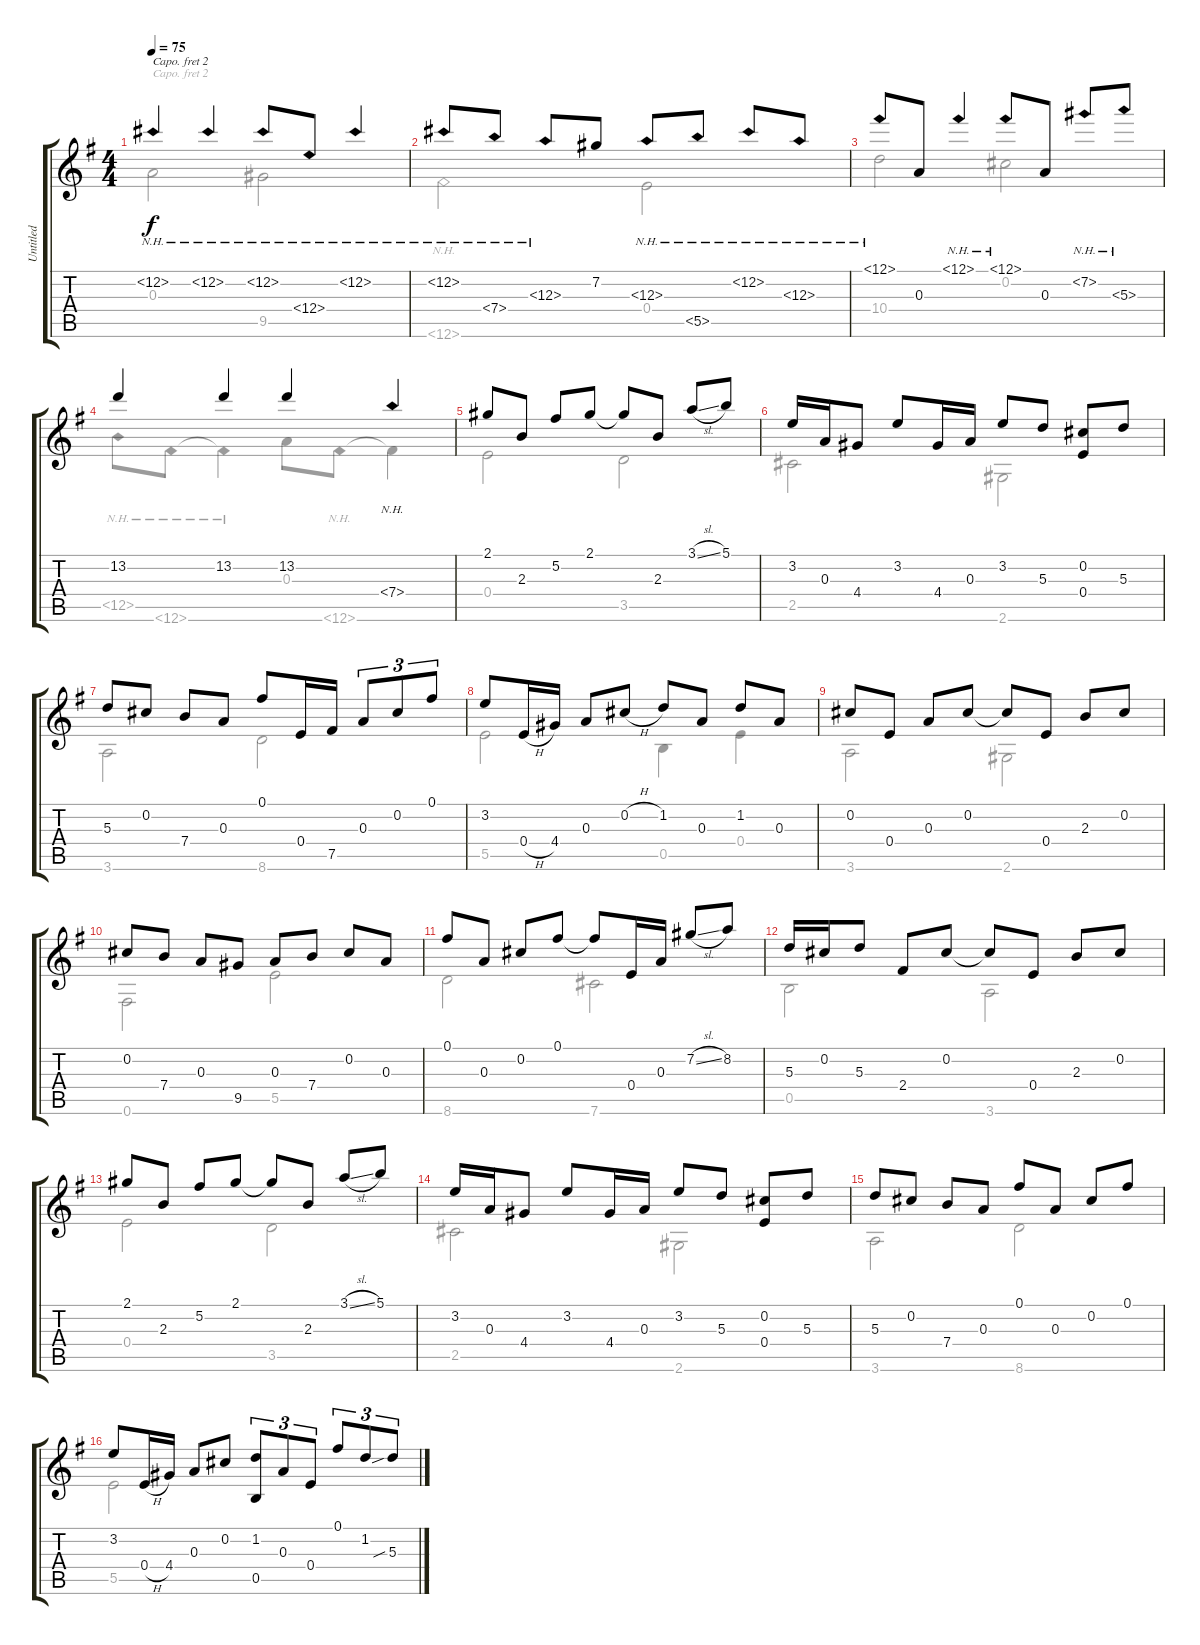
\track ("Untitled" "Untitled") {instrument acousticguitarnylon}
\staff {score tabs}
\capo 2
\tuning (E4 B3 G3 D3 A2 E2) {hide}
\voice
\ts (4 4)
\tempo 75
\clef g2
\ks g
12.2{nh}.4{dy f} 12.2{nh}.4 12.2{nh}.8 12.4{nh}.8 12.2{nh}.4 |
12.2{nh}.8 7.4{nh}.8 12.3{nh}.8 7.2.8 12.3{nh}.8 5.5{nh}.8 12.2{nh}.8 12.3{nh}.8 |
12.1{nh}.8 0.3.8 12.1{nh}.4 12.1{nh}.8 0.3.8 7.2{nh}.8 5.3{nh}.8 |
13.2.4 13.2.4 13.2.4 7.4{nh}.4 |
2.1.8 2.3.8 5.2.8 2.1.8 2.1{t}.8 2.3.8 3.1{sl}.8 5.1.8 |
3.2.16 0.3.16 4.4.8 3.2.8 4.4.16 0.3.16 3.2.8 5.3.8 (0.2 0.4).8 5.3.8 |
5.3.8 0.2.8 7.4.8 0.3.8 0.1.8 0.4.16 7.5.16 0.3.8{tu (3 2)} 0.2.8{tu (3 2)} 0.1.8{tu (3 2)} |
3.2.8 0.4{h}.16 4.4.16 0.3.8 0.2{h}.8 1.2.8 0.3.8 1.2.8 0.3.8 |
0.2.8 0.4.8 0.3.8 0.2.8 0.2{t}.8 0.4.8 2.3.8 0.2.8 |
0.2.8 7.4.8 0.3.8 9.5.8 0.3.8 7.4.8 0.2.8 0.3.8 |
0.1.8 0.3.8 0.2.8 0.1.8 0.1{t}.8 0.4.16 0.3.16 7.2{sl}.8 8.2.8 |
5.3.16 0.2.16 5.3.8 2.4.8 0.2.8 0.2{t}.8 0.4.8 2.3.8 0.2.8 |
2.1.8 2.3.8 5.2.8 2.1.8 2.1{t}.8 2.3.8 3.1{sl}.8 5.1.8 |
3.2.16 0.3.16 4.4.8 3.2.8 4.4.16 0.3.16 3.2.8 5.3.8 (0.2 0.4).8 5.3.8 |
5.3.8 0.2.8 7.4.8 0.3.8 0.1.8 0.3.8 0.2.8 0.1.8 |
3.2.8 0.4{h}.16 4.4.16 0.3.8 0.2.8 (1.2 0.5).8{tu (3 2)} 0.3.8{tu (3 2)} 0.4.8{tu (3 2)} 0.1.8{tu (3 2)} 1.2.8{tu (3 2)} 5.3{sib}.8{tu (3 2)}
\voice
\clef g2
\ottava regular
\simile none
\ks g
0.3.2{dy f} 9.5.2 |
12.6{nh}.2 0.4.2 |
10.4.2 0.2.2 |
12.5{nh}.8 12.6{nh}.8 12.6{nh t}.4 0.3.8 12.6{nh}.8 12.6{t}.4 |
0.4.2 3.5.2 |
2.5.2 2.6.2 |
3.6.2 8.6.2 |
5.5.2 0.5.4 0.4.4 |
3.6.2 2.6.2 |
0.6.2 5.5.2 |
8.6.2 7.6.2 |
0.5.2 3.6.2 |
0.4.2 3.5.2 |
2.5.2 2.6.2 |
3.6.2 8.6.2 |
5.5.2
